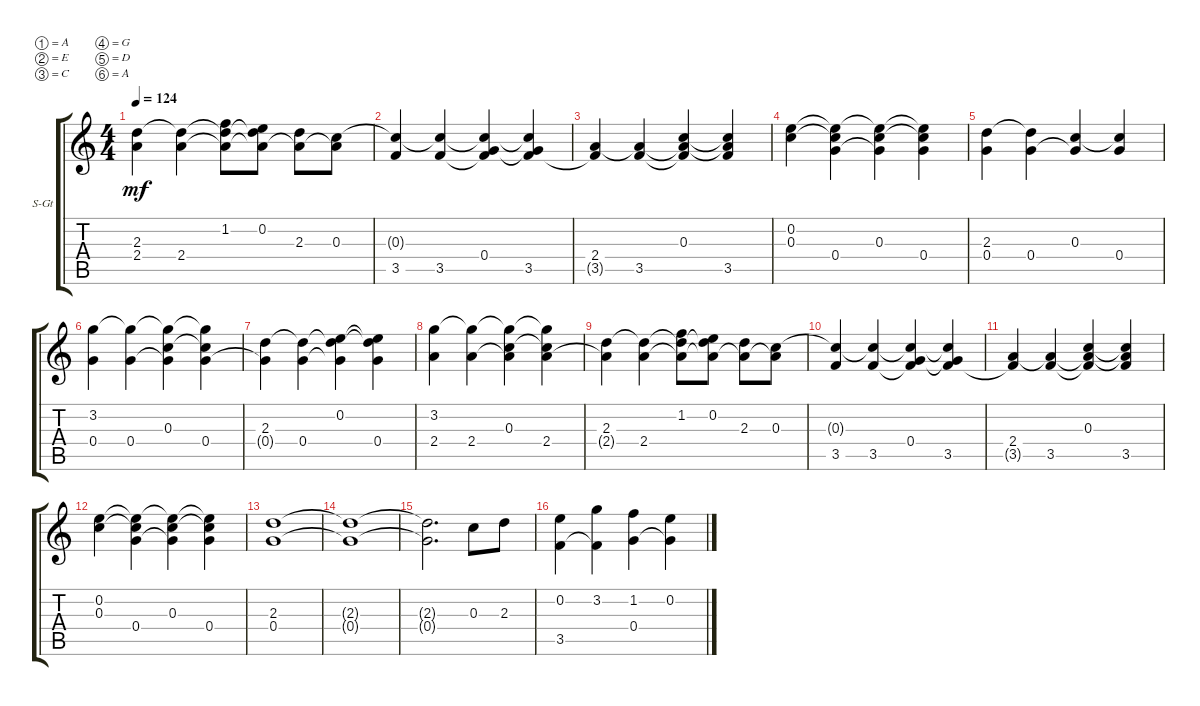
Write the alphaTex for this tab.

\defaultSystemsLayout 4
\bracketExtendMode groupsimilarinstruments
\firstSystemTrackNameOrientation horizontal
\otherSystemsTrackNameOrientation horizontal
\track ("Steel Guitar" "S-Gt") {instrument acousticguitarsteel}
\staff {score tabs}
\tuning (A4 E4 C4 G3 D3 A2)
\ts (4 4)
\tempo 124
\clef g2
\ks c
(2.3 2.4{t}).4{dy mf} (2.4 2.3{t}).4 (1.2 2.4{t} 2.3{t}).8 (0.2 2.4{t} 2.3{t}).8 (2.3 2.4{t}).8 (0.3 2.4{t}).8 |
(3.5 0.3{t}).4 (3.5 0.3{t}).4 (0.4 3.5{t} 0.3{t}).4 (3.5 0.4{t} 0.3{t}).4 |
(2.4 3.5{t}).4 (3.5 2.4{t}).4 (0.3 2.4{t} 3.5{t}).4 (3.5 2.4{t} 0.3{t}).4 |
(0.2 0.3).4 (0.4 0.3{t} 0.2{t}).4 (0.3 0.2{t} 0.4{t}).4 (0.4 0.2{t} 0.3{t}).4 |
(2.3 0.4).4 (0.4 2.3{t}).4 (0.3 0.4{t}).4 (0.4 0.3{t}).4 |
(3.2 0.4).4 (0.4 3.2{t}).4 (0.3 3.2{t} 0.4{t}).4 (0.4 3.2{t} 0.3{t}).4 |
(2.3 0.4{t}).4 (0.4 2.3{t}).4 (0.2 2.3{t} 0.4{t}).4 (0.4 2.3{t} 0.2{t}).4 |
(2.4 3.2).4 (2.4 3.2{t}).4 (0.3 3.2{t} 2.4{t}).4 (2.4 3.2{t} 0.3{t}).4 |
(2.3 2.4{t}).4 (2.4 2.3{t}).4 (1.2 2.4{t} 2.3{t}).8 (0.2 2.4{t} 2.3{t}).8 (2.3 2.4{t}).8 (0.3 2.4{t}).8 |
(3.5 0.3{t}).4 (3.5 0.3{t}).4 (0.4 3.5{t} 0.3{t}).4 (3.5 0.4{t} 0.3{t}).4 |
(2.4 3.5{t}).4 (3.5 2.4{t}).4 (0.3 2.4{t} 3.5{t}).4 (3.5 2.4{t} 0.3{t}).4 |
(0.2 0.3).4 (0.4 0.3{t} 0.2{t}).4 (0.3 0.2{t} 0.4{t}).4 (0.4 0.2{t} 0.3{t}).4 |
(2.3 0.4).1 |
(2.3{t} 0.4{t}).1 |
(2.3{t} 0.4{t}).2{d} 0.3.8 2.3.8 |
(0.2 3.5).4 (3.2 3.5{t}).4 (1.2 0.4).4 (0.2 0.4{t}).4
